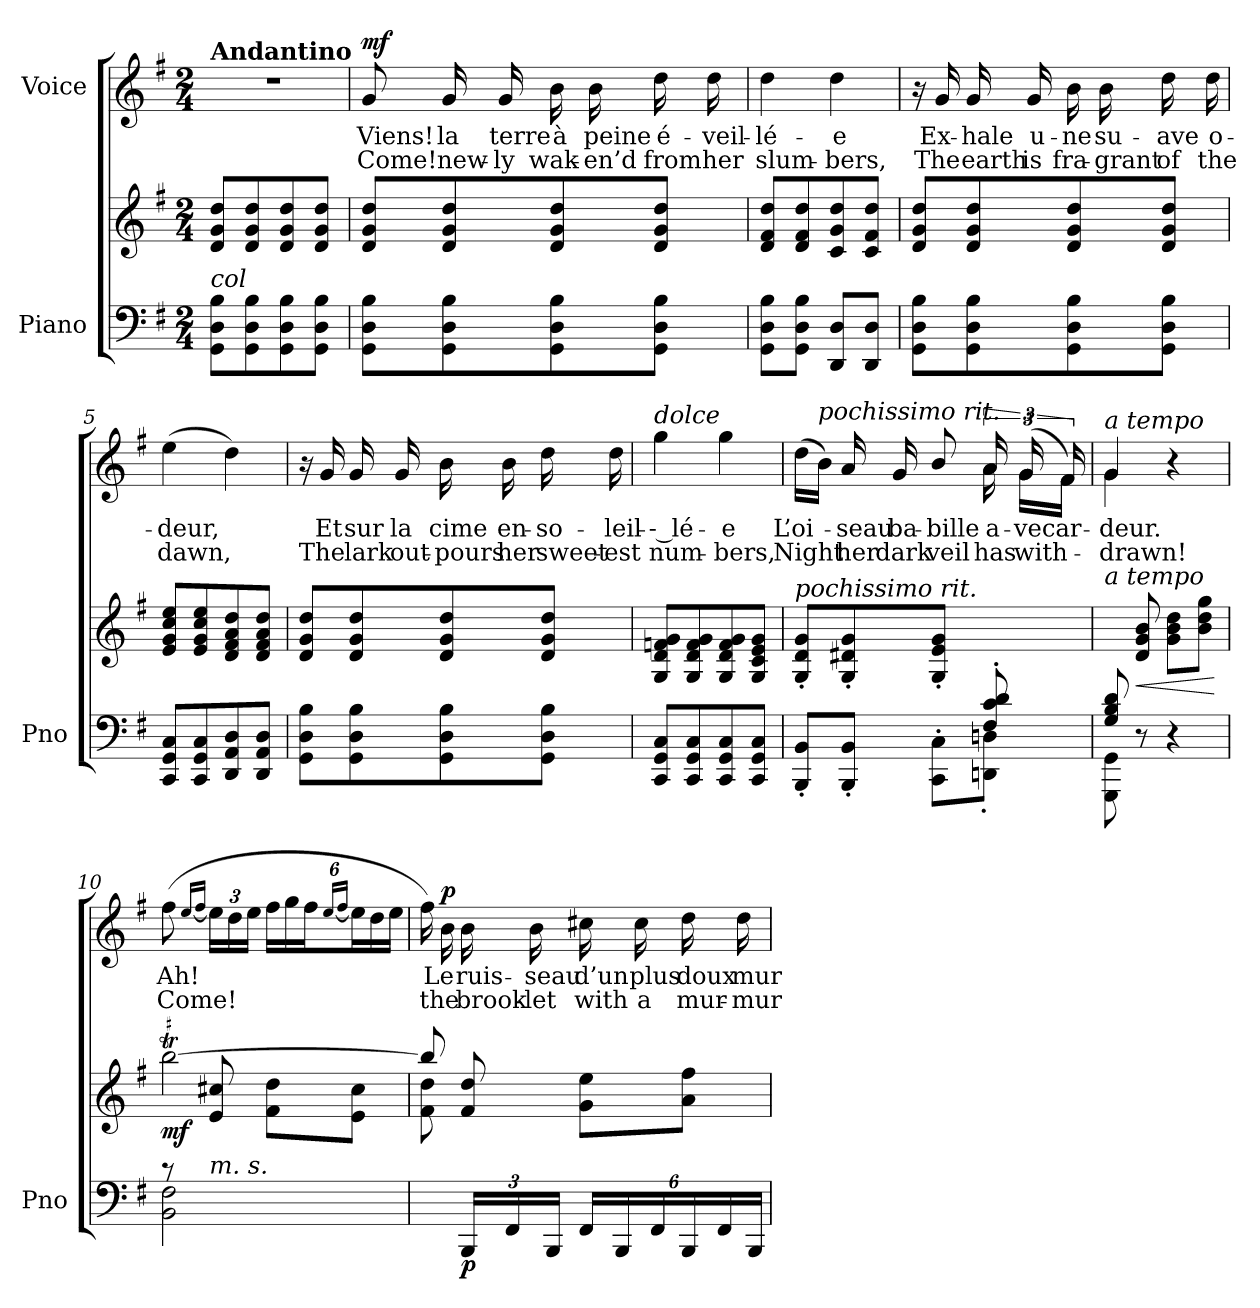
**kern	**kern	**dynam	**kern	**text	**text	**dynam
*part2	*part2	*part2	*part1	*part1	*part1	*part1
*staff3	*staff2	*staff2/3	*staff1	*staff1	*staff1	*staff1
*I"Piano	*	*	*I"Voice	*	*	*
*I'Pno	*	*	*	*	*	*
*clefF4	*clefG2	*	*clefG2	*	*	*
*k[f#]	*k[f#]	*	*k[f#]	*	*	*
*M2/4	*M2/4	*	*M2/4	*	*	*
*MM60	*MM60	*	*MM60	*	*	*
=1	=1	=1	=1	=1	=1	=1
!	!	!	!LO:TX:a:B:t=Andantino	!	!	!
!LO:TX:i:t=col	!	!	!	!	!	!
8GG\ 8D\ 8B\L	8d/ 8g/ 8dd/L	.	2r	.	.	.
!	!	!LO:DY:b	!	!	!	!
!	!	!LO:DY:n=1:b	!	!	!	!
8GG\ 8D\ 8B\	8d/ 8g/ 8dd/	mf other-dynamics	.	.	.	.
8GG\ 8D\ 8B\	8d/ 8g/ 8dd/	.	.	.	.	.
8GG\ 8D\ 8B\J	8d/ 8g/ 8dd/J	.	.	.	.	.
=2	=2	=2	=2	=2	=2	=2
!	!	!	!	!	!	!LO:DY:a
8GG\ 8D\ 8B\L	8d/ 8g/ 8dd/L	.	8g/	Viens!	Come!	mf
8GG\ 8D\ 8B\	8d/ 8g/ 8dd/	.	16g/	la	new-	.
.	.	.	16g/	terre	-ly	.
8GG\ 8D\ 8B\	8d/ 8g/ 8dd/	.	16b\	à	wak-	.
.	.	.	16b\	peine	-en’d	.
8GG\ 8D\ 8B\J	8d/ 8g/ 8dd/J	.	16dd\	é-	from	.
.	.	.	16dd\	-veil-	her	.
=3	=3	=3	=3	=3	=3	=3
8GG\ 8D\ 8B\L	8d/ 8f#/ 8dd/L	.	4dd\	-lé-	slum-	.
8GG\ 8D\ 8B\J	8d/ 8f#/ 8dd/	.	.	.	.	.
8DD/ 8D/L	8c/ 8g/ 8dd/	.	4dd\	-e	-bers,	.
8DD/ 8D/J	8c/ 8f#/ 8dd/J	.	.	.	.	.
=4	=4	=4	=4	=4	=4	=4
8GG\ 8D\ 8B\L	8d/ 8g/ 8dd/L	.	16r	.	.	.
.	.	.	16g/	Ex-	The	.
8GG\ 8D\ 8B\	8d/ 8g/ 8dd/	.	16g/	-hale	earth	.
.	.	.	16g/	u-	is	.
8GG\ 8D\ 8B\	8d/ 8g/ 8dd/	.	16b\	-ne	fra-	.
.	.	.	16b\	su-	-grant	.
8GG\ 8D\ 8B\J	8d/ 8g/ 8dd/J	.	16dd\	-ave	of	.
.	.	.	16dd\	o-	the	.
=5	=5	=5	=5	=5	=5	=5
8CC/ 8GG/ 8C/L	8e/ 8g/ 8cc/ 8ee/L	.	(4ee\	-deur,	dawn,	.
8CC/ 8GG/ 8C/	8e/ 8g/ 8cc/ 8ee/	.	.	.	.	.
8DD/ 8AA/ 8D/	8d/ 8f#/ 8a/ 8dd/	.	4dd\)	.	.	.
8DD/ 8AA/ 8D/J	8d/ 8f#/ 8a/ 8dd/J	.	.	.	.	.
=6	=6	=6	=6	=6	=6	=6
8GG\ 8D\ 8B\L	8d/ 8g/ 8dd/L	.	16r	.	.	.
.	.	.	16g/	Et	The	.
8GG\ 8D\ 8B\	8d/ 8g/ 8dd/	.	16g/	sur	lark	.
.	.	.	16g/	la	out-	.
8GG\ 8D\ 8B\	8d/ 8g/ 8dd/	.	16b\	cime	-pours	.
.	.	.	16b\	en-	her	.
8GG\ 8D\ 8B\J	8d/ 8g/ 8dd/J	.	16dd\	-so-	sweet-	.
.	.	.	16dd\	-leil-	-est	.
=7	=7	=7	=7	=7	=7	=7
!	!	!	!LO:TX:i:t=dolce	!	!	!
8CC/ 8GG/ 8C/L	8G/ 8d/ 8fn/ 8g/L	.	4gg\	-- lé-	num-	.
8CC/ 8GG/ 8C/	8G/ 8d/ 8f/ 8g/	.	.	.	.	.
8CC/ 8GG/ 8C/	8G/ 8d/ 8f/ 8g/	.	4gg\	-e	-bers,	.
8CC/ 8GG/ 8C/J	8G/ 8c/ 8e/ 8g/J	.	.	.	.	.
=8	=8	=8	=8	=8	=8	=8
*^	*	*	*^	*	*	*
!	!	!LO:TX:i:t=pochissimo rit.	!	!	!	!	!	!
4.ryy	8BBB/' 8BB/'L	8G/' 8d/' 8g/'L	.	(>16dd\LL	4.ryy	L’oi-	-Night	.
!	!	!	!	!LO:TX:i:t=pochissimo rit.	!	!	!	!
.	.	.	.	16b\JJ)	.	.	.	.
.	8BBB/' 8BB/'J	8G/' 8d#X/' 8g/'	.	16a/	.	-seau	her	.
.	.	.	.	16g/	.	ba-	dark	.
.	8CC\'< 8C\'<L	8G/' 8e/' 8g/'J	.	8b/	.	-bille	veil	.
8F#/'> 8c/'> 8d/'>	8DDn\'< 8Dn\'<J	8ryy	.	24a/	24a\	a-	has	.
.	.	.	.	(<24g/	24g\LL	-vec	with-	.
.	.	.	.	24f#/)	24f#\JJ	ar-	.	.
=9	=9	=9	=9	=9	=9	=9	=9	=9
!	!	!	!	!LO:TX:i:t=a tempo	!	!	!	!
!	!	!LO:TX:i:t=a tempo	!	!	!	!	!	!
8G/ 8B/ 8d/	8GGG\ 8GG\	8ryy	.	4g/	4g\	-deur.	-drawn!	.
!	!	!	!LO:HP:b	!	!	!	!	!
4.ryy	8r	8d/ 8g/ 8b/	<	.	.	.	.	.
.	4r	8g\ 8b\ 8dd\L	.	4r	4ryy	.	.	.
.	.	8b\ 8dd\ 8gg\J	.	.	.	.	.	.
*v	*v	*	*	*v	*v	*	*	*
.	.	[	.	.	.	.
=10	=10	=10	=10	=10	=10	=10
*^	*	*	*	*	*	*
!	!	!LO:TR:acc=#	!LO:DY:b	!	!	!	!
*	*	*^	*	*	*	*	*
8r	2BB\ 2F#\	[2bbT\	8ryy	mf	(8ff#\	Ah!	Come!	.
.	.	.	.	.	[<16qee/LL	.	.	.
.	.	.	.	.	16qff#/JJ	.	.	.
!LO:TX:i:t=m. s.	!	!	!	!	!	!	!	!
4.ryy	.	.	8e/ 8cc#X/	.	24ee\LL]	.	.	.
.	.	.	.	.	24dd\	.	.	.
.	.	.	.	.	24ee\JJ	.	.	.
*	*	*	*	*	*Xbrackettup	*	*	*
.	.	.	8f#\ 8dd\L	.	24ff#\LL	.	.	.
.	.	.	.	.	24gg\	.	.	.
.	.	.	.	.	24ff#\J	.	.	.
.	.	.	.	.	[<16qee/LL	.	.	.
.	.	.	.	.	16qff#/JJ	.	.	.
.	.	.	8e\ 8cc#\J	.	24ee\L]	.	.	.
.	.	.	.	.	24dd\	.	.	.
.	.	.	.	.	24ee\JJ	.	.	.
*v	*v	*	*	*	*	*	*	*
=11	=11	=11	=11	=11	=11	=11	=11
8ryy	8bbTTT/]	8f#\ 8dd\	.	16ff#\)	.	.	.
!	!	!	!	!	!	!	!LO:DY:a
.	.	.	.	16b\	Le	the	p
*Xbrackettup	*	*	*	*	*	*	*
!	!	!	!LO:DY:b=2	!	!	!	!
24BBB/LL	8f#/ 8dd/	4.ryy	p	16b\	ruis-	brook-	.
24FF#/	.	.	.	.	.	.	.
.	.	.	.	16b\	-seau	-let	.
24BBB/JJ	.	.	.	.	.	.	.
24FF#/LL	8g\ 8ee\L	.	.	16cc#X\	d’un	with	.
24BBB/	.	.	.	.	.	.	.
.	.	.	.	16cc#\	plus	a	.
24FF#/	.	.	.	.	.	.	.
24BBB/	8a\ 8ff#\J	.	.	16dd\	doux	mur-	.
24FF#/	.	.	.	.	.	.	.
.	.	.	.	16dd\	mur-	-mur	.
24BBB/JJ	.	.	.	.	.	.	.
*	*v	*v	*	*	*	*	*
=	=	=	=	=	=	=
*-	*-	*-	*-	*-	*-	*-
